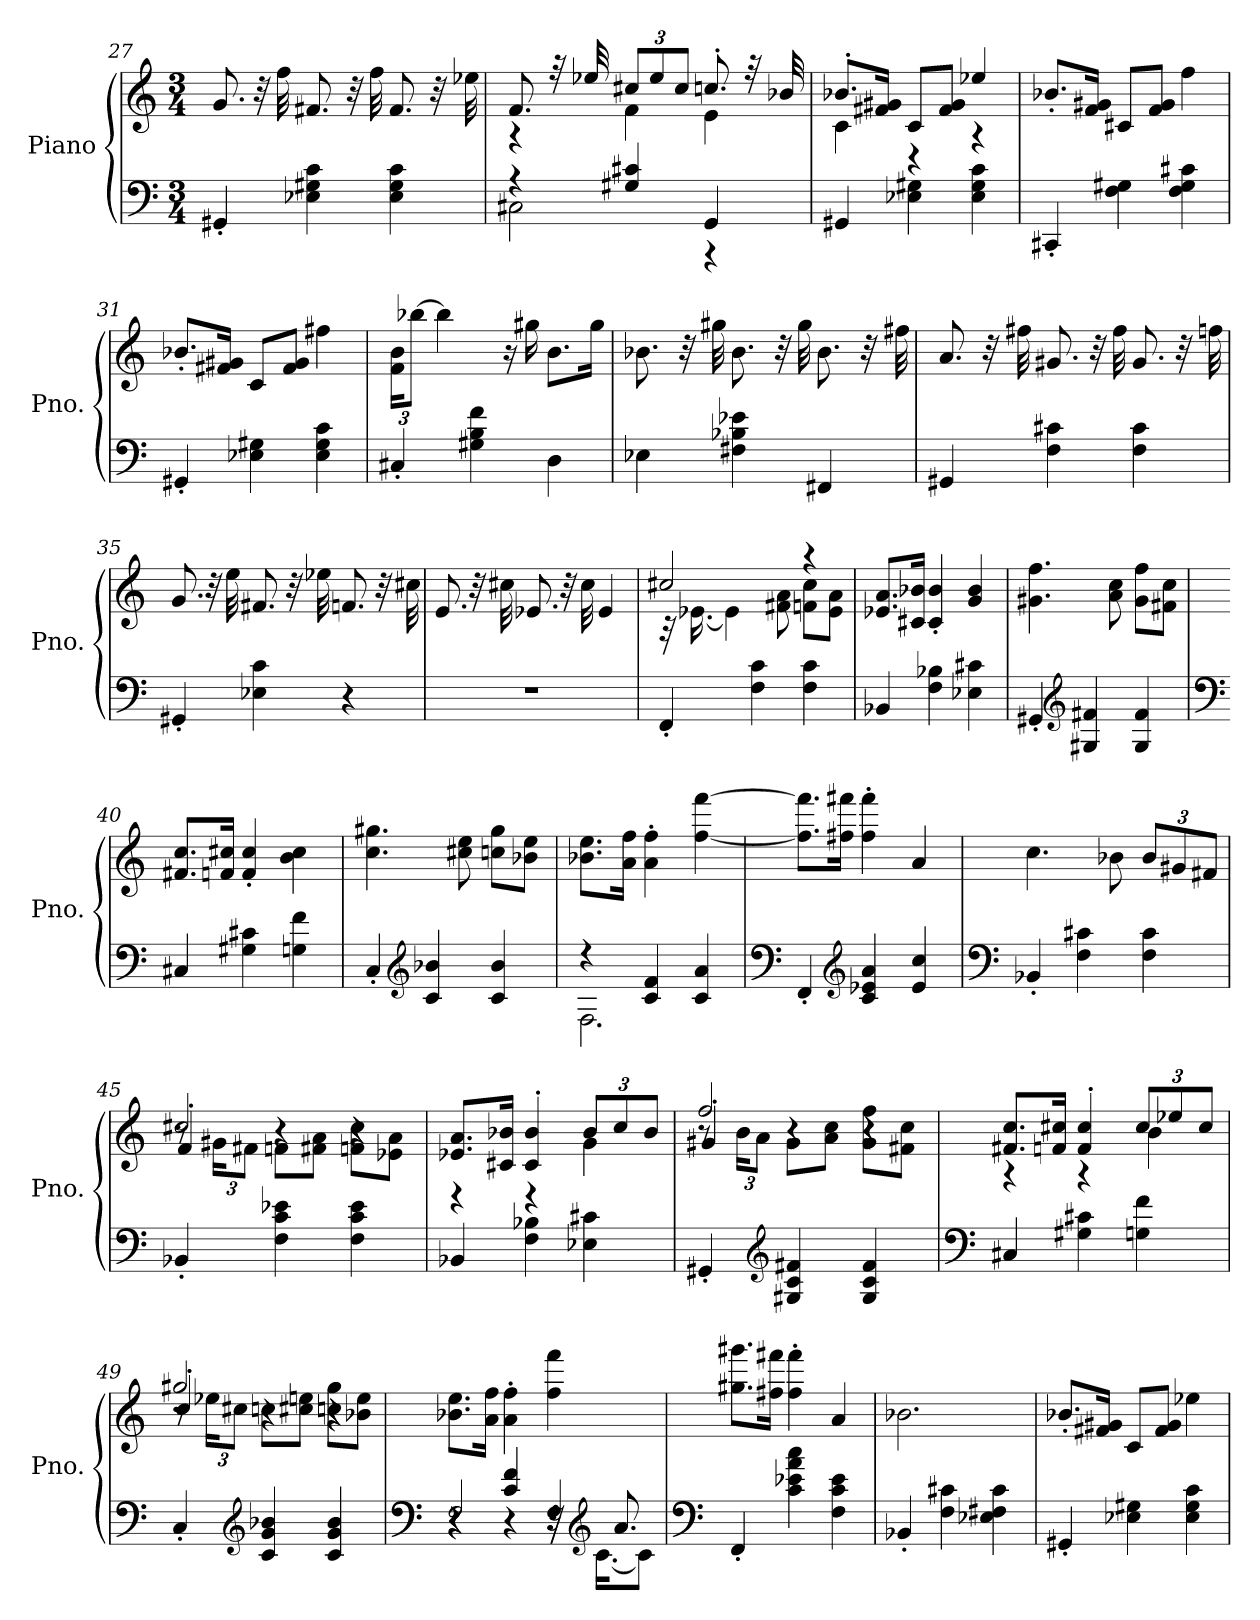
**kern	**kern
*part1	*part1
*staff2	*staff1
*I"Piano	*
*I'Pno.	*
*clefF4	*clefG2
*k[]	*k[]
*M3/4	*M3/4
=27	=27
4GG#X'/	8.g/
.	32r
.	32ff\
4E-X\ 4G#X\ 4c\	8.f#X/
.	32r
.	32ff\
4E-\ 4G#\ 4c\	8.f#/
.	32r
.	32ee-X\
!!LO:PB:g=z
=28	=28
*	*MM132
*^	*^
4r	2C#X\	8.f/	4r
.	.	32r	.
.	.	32ee-X/	.
*	*	*Xbrackettup	*
4G#X/ 4c#X/	.	12cc#X/L	4f\
.	.	12ee-/	.
.	.	12cc#/J	.
4GG/	4r	8.ccn'/	4e\
.	.	32r	.
.	.	32b-X/	.
*v	*v	*	*
=29	=29	=29
4GG#X/	8.b-X'/L	4c\
.	16f#X/ 16g#X/Jk	.
4E-X\ 4G#X\	8c/L	4r
.	8f#/ 8g#/J	.
4E-\ 4G#\ 4c\	4ee-X/	4r
*	*v	*v
=30	=30
4CC#X'/	8.b-X'/L
.	16f/ 16g#X/Jk
4F\ 4G#X\	8c#X/L
.	8f/ 8g#/J
4F\ 4G#\ 4c#X\	4ff\
=31	=31
4GG#X'/	8.b-X'/L
.	16f#X/ 16g#X/Jk
4E-X\ 4G#X\	8c/L
.	8f#/ 8g#/J
4E-\ 4G#\ 4c\	4ff#X\
!!LO:LB:g=z
=32	=32
4C#X'/	24f\ 24b\KL
.	[12bb-X\J
.	4bb-\]
4G#X\ 4B\ 4f\	.
.	16r
.	16gg#X\
4D\	8.b\L
.	16gg#\Jk
=33	=33
4E-X\	8.b-X\
.	32r
.	32gg#X\
4F#X\ 4B-X\ 4e-X\	8.b-\
.	32r
.	32gg#\
4FF#X/	8.b-\
.	32r
.	32ff#X\
=34	=34
4GG#X/	8.a/
.	32r
.	32ff#X\
4F\ 4c#X\	8.g#X/
.	32r
.	32ff#\
4F\ 4c#\	8.g#/
.	32r
.	32ffn\
!!LO:LB:g=z
=35	=35
*	*MM136
4GG#X'/	8.g/
.	32r
.	32ee\
*	*MM138
4E-X\ 4c\	8.f#X/
.	32r
.	32ee-X\
*	*MM140
4r	8.fn/
.	32r
.	32cc#X\
=36	=36
*	*MM128
2.r	8.e/
.	32r
.	32cc#X\
*	*MM124
.	8.e-X/
.	32r
.	32cc#\
*	*MM120
.	4e-/
=37	=37
*	*MM132
*	*^
4FF'/	2cc#X/	32r
.	.	[16.e-X\
.	.	4e-\]
4F\ 4c\	.	.
.	.	8f#X\ 8a\
4F\ 4c\	4r	8fn\ 8cc#\L
.	.	8e-\ 8a\J
*	*v	*v
=38	=38
4BB-X/	8.e-X/ 8.a/L
.	16c#X/ 16b-X/Jk
4F\ 4B-X\	4c#/' 4b-/'
4E-X\ 4c#X\	4g/ 4b-/
!!LO:LB:g=z
=39	=39
4GG#X'/	4.g#X\ 4.ff\
*clefG2	*
4G#X/ 4f#X/	.
.	8a\ 8cc\
4G#/ 4f#/	8g#\ 8ff\L
.	8f#X\ 8cc\J
=40	=40
*clefF4	*
4C#X/	8.f#X/ 8.cc/L
.	16fn/ 16cc#X/Jk
4G#X\ 4c#X\	4f/' 4cc#/'
4Gn\ 4f\	4b\ 4cc#\
=41	=41
4C'/	4.cc\ 4.gg#X\
*clefG2	*
4c/ 4b-X/	.
.	8cc#X\ 8ee\
4c/ 4b-/	8ccn\ 8gg#\L
.	8b-X\ 8ee\J
=42	=42
*^	*
4r	2.F\	8.b-X\ 8.ee\L
.	.	16a\ 16ff\Jk
4c/ 4f/	.	4a\' 4ff\'
4c/ 4a/	.	[4ff\ [4fff\
*v	*v	*
=43	=43
*clefF4	*
4FF'/	8.ff\] 8.fff\]L
.	16ff#X\ 16fff#X\Jk
*clefG2	*
4c/ 4e-X/ 4a/	4ff#\' 4fff#\'
4e-/ 4cc/	4a/
!!LO:LB:g=z
=44	=44
*clefF4	*
4BB-X'/	4.cc\
4F\ 4c#X\	.
.	8b-X\
4F\ 4c#\	12b-/L
.	12g#X/
.	12f#X/J
=45	=45
*	*^
*	*	*^
4BB-X'/	2cc#X/	8r	4f'/
.	.	24g#X\KL	.
.	.	12f#X\J	.
4F\ 4c\ 4e-X\	.	8fn\L	4r
.	.	8f#X\ 8a\J	.
4F\ 4c\ 4e-\	4r	8fn\ 8cc#\L	4r
.	.	8e-X\ 8a\J	.
*	*	*v	*v
=46	=46	=46
4BB-X/	8.e-X/ 8.a/L	4r
.	16c#X/ 16b-X/Jk	.
4F\ 4B-X\	4c#/' 4b-/'	4r
4E-X\ 4c#X\	12b-/L	4g\
.	12cc/	.
.	12b-/J	.
=47	=47	=47
*	*	*^
4GG#X'/	2ff/	8r	4g#X'/
.	.	24b\KL	.
.	.	12a\J	.
*clefG2	*	*	*
4G#X/ 4c/ 4f#X/	.	8g#\L	4r
.	.	8a\ 8cc\J	.
4G#/ 4c/ 4f#/	4r	8g#\ 8ff\L	4r
.	.	8f#X\ 8cc\J	.
*	*v	*v	*v
!!LO:LB:g=z
=48	=48
*clefF4	*
*	*^
4C#X/	8.f#X/ 8.cc/L	4r
.	16fn/ 16cc#X/Jk	.
4G#X\ 4c#X\	4f/' 4cc#/'	4r
4Gn\ 4f\	12cc#/L	4b\
.	12ee-X/	.
.	12cc#/J	.
=49	=49	=49
*	*	*^
4C'/	2gg#X/	8r	4cc'/
.	.	24ee-X\KL	.
.	.	12cc#X\J	.
*clefG2	*	*	*
4c/ 4g/ 4b-X/	.	8ccn\L	4r
.	.	8cc#X\ 8een\J	.
4c/ 4g/ 4b-/	4r	8ccn\ 8gg#\L	4r
.	.	8b-X\ 8ee\J	.
*	*v	*v	*v
=50	=50
*clefF4	*
*^	*
*	*^	*
4r	4r	2F/	8.b-X\ 8.ee\L
.	.	.	16a\ 16ff\Jk
4c/ 4f/	4r	.	4a\' 4ff\'
16r	32r	4F/	4ff\ 4fff\
*clefG2	*	*	*
.	[16.c\KL	.	.
8.a/	.	.	.
.	8c\J]	.	.
*v	*v	*v	*
!!LO:PB:g=z
=51	=51
*clefF4	*
4FF'/	8.gg#X\ 8.ggg#X\L
.	16ff#X\ 16fff#X\Jk
4c\ 4e-X\ 4a\ 4cc\	4ff#\' 4fff#\'
4F\ 4c\ 4e-\	4a/
=52	=52
4BB-X'/	2.b-X\
4F\ 4c#X\	.
4E-X\ 4F#X\ 4c#\	.
=53	=53
4GG#X'/	8.b-X'/L
.	16f#X/ 16g#X/Jk
4E-X\ 4G#X\	8c/L
.	8f#/ 8g#/J
4E-\ 4G#\ 4c\	4ee-X\
=	=
*-	*-
